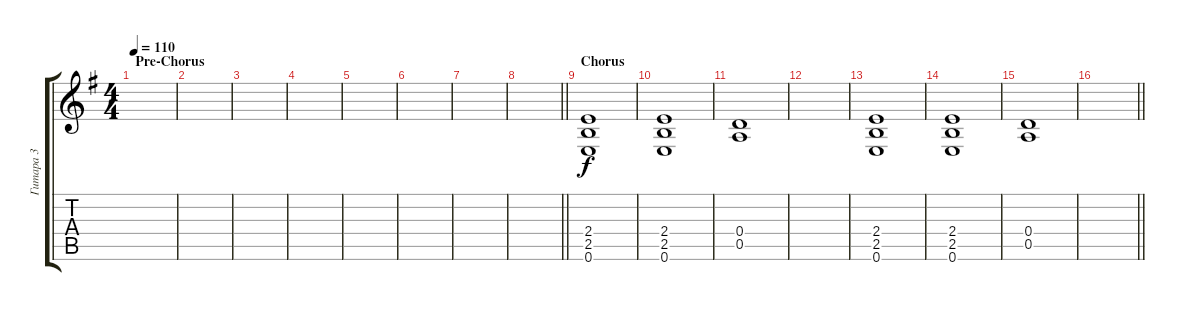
\track ("Гитара 3" "Гитара 3") {instrument distortionguitar}
\staff {score tabs}
\tuning (E4 B3 G3 D3 A2 E2) {hide}
\ts (4 4)
\section ("" "Pre-Chorus")
\tempo 110
\clef g2
\ks eminor
|
|
|
|
|
|
|
\barLineRight lightlight
|
\section ("" "Chorus")
(2.4 2.5 0.6).1 |
(2.4 2.5 0.6).1 |
(0.4 0.5).1 |
|
(2.4 2.5 0.6).1 |
(2.4 2.5 0.6).1 |
(0.4 0.5).1 |
\barLineRight lightlight
